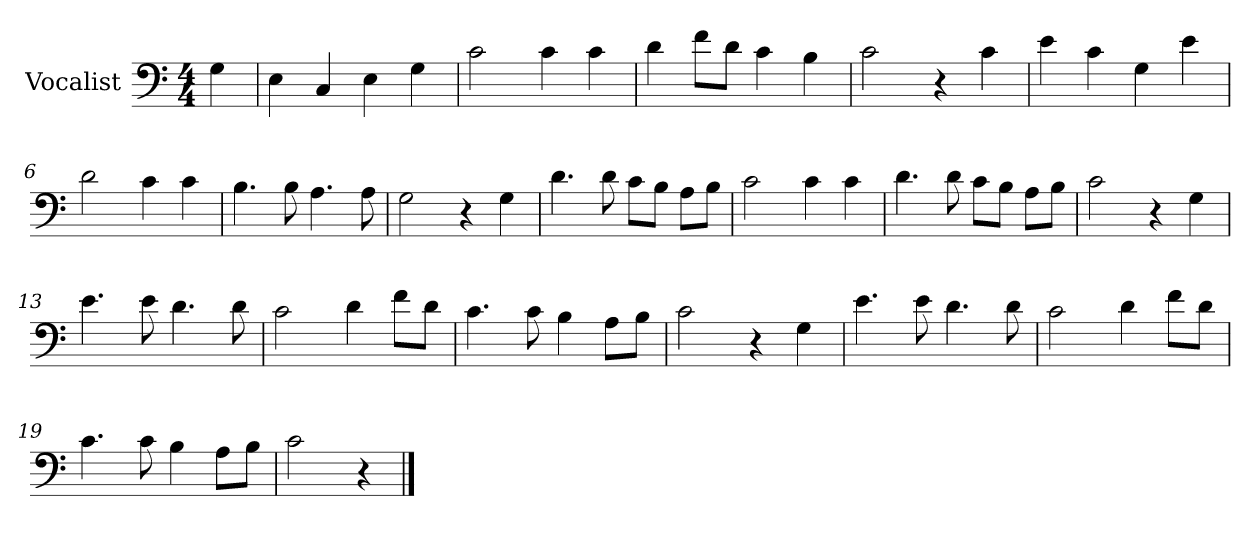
**kern
*part1
*staff1
*I"Vocalist
*k[]
*C:
*M4/4
=
4G
=1
4E
4C
4E
4G
=2
2c
4c
4c
=3
4d
8fL
8dJ
4c
4B
=4
2c
4r
4c
=5
4e
4c
4G
4e
=6
2d
4c
4c
=7
4.B
8B
4.A
8A
=8
2G
4r
4G
=9
4.d
8d
8cL
8BJ
8AL
8BJ
=10
2c
4c
4c
=11
4.d
8d
8cL
8BJ
8AL
8BJ
=12
2c
4r
4G
=13
4.e
8e
4.d
8d
=14
2c
4d
8fL
8dJ
=15
4.c
8c
4B
8AL
8BJ
=16
2c
4r
4G
=17
4.e
8e
4.d
8d
=18
2c
4d
8fL
8dJ
=19
4.c
8c
4B
8AL
8BJ
=20
2c
4r
==
*-
